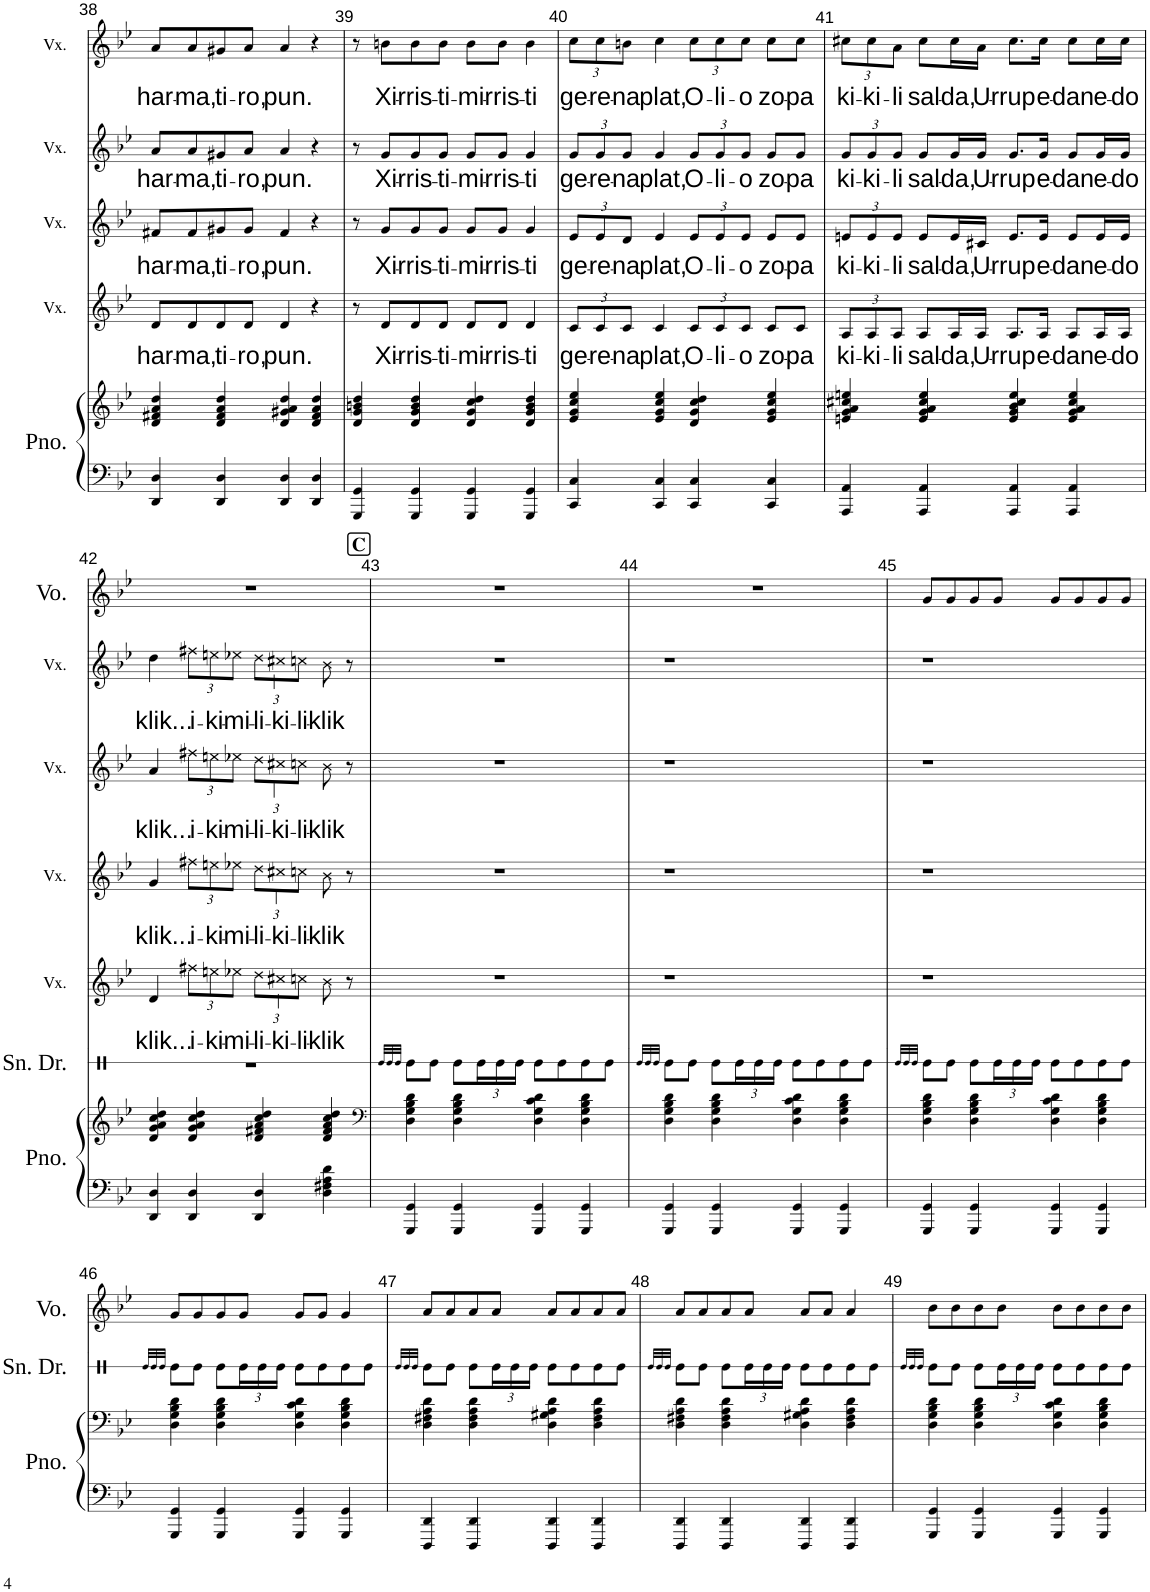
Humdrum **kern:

**kern	**kern	**kern	**text	**kern	**text	**kern	**text	**kern	**text	**kern
*part6	*part6	*part5	*part5	*part4	*part4	*part3	*part3	*part2	*part2	*part1
*staff7	*staff6	*staff5	*staff5	*staff4	*staff4	*staff3	*staff3	*staff2	*staff2	*staff1
*I"Piano	*	*I"Voix	*	*I"Voix	*	*I"Voix	*	*I"Voix	*	*I"Voice
*I'Pno.	*	*I'Vx.	*	*I'Vx.	*	*I'Vx.	*	*I'Vx.	*	*I'Vo.
!!LO:PB:g=z
*clefF4	*clefG2	*clefG2	*	*clefG2	*	*clefG2	*	*clefG2	*	*clefG2
*k[b-e-]	*k[b-e-]	*k[b-e-]	*	*k[b-e-]	*	*k[b-e-]	*	*k[b-e-]	*	*k[b-e-]
*M4/4	*M4/4	*M4/4	*	*M4/4	*	*M4/4	*	*M4/4	*	*M4/4
=38	=38	=38	=38	=38	=38	=38	=38	=38	=38	=38
!	!	!	!LO:LY:b	!	!LO:LY:b	!	!LO:LY:b	!	!LO:LY:b	!
4DD/ 4D/	4d/ 4f#X/ 4a/ 4dd/	8d/L	har-	8f#X/L	har-	8a/L	har-	8a/L	har-	1r
!	!	!	!LO:LY:b	!	!LO:LY:b	!	!LO:LY:b	!	!LO:LY:b	!
.	.	8d/	-ma,	8f#/	-ma,	8a/	-ma,	8a/	-ma,	.
!	!	!	!LO:LY:b	!	!LO:LY:b	!	!LO:LY:b	!	!LO:LY:b	!
4DD/ 4D/	4d/ 4f#/ 4a/ 4dd/	8d/	ti-	8g#X/	ti-	8g#X/	ti-	8g#X/	ti-	.
!	!	!	!LO:LY:b	!	!LO:LY:b	!	!LO:LY:b	!	!LO:LY:b	!
.	.	8d/J	-ro,	8g#/J	-ro,	8a/J	-ro,	8a/J	-ro,	.
!	!	!	!LO:LY:b	!	!LO:LY:b	!	!LO:LY:b	!	!LO:LY:b	!
4DD/ 4D/	4d/ 4g#X/ 4a/ 4dd/	4d/	pun.	4f#/	pun.	4a/	pun.	4a/	pun.	.
4DD/ 4D/	4d/ 4f#/ 4a/ 4dd/	4r	.	4r	.	4r	.	4r	.	.
=39	=39	=39	=39	=39	=39	=39	=39	=39	=39	=39
4GGG/ 4GG/	4d/ 4g/ 4bn/ 4dd/	8r	.	8r	.	8r	.	8r	.	1r
!	!	!	!LO:LY:b	!	!LO:LY:b	!	!LO:LY:b	!	!LO:LY:b	!
.	.	8d/L	Xi-	8g/L	Xi-	8g/L	Xi-	8bn\L	Xi-	.
!	!	!	!LO:LY:b	!	!LO:LY:b	!	!LO:LY:b	!	!LO:LY:b	!
4GGG/ 4GG/	4d/ 4g/ 4b/ 4dd/	8d/	-rris-	8g/	-rris-	8g/	-rris-	8b\	-rris-	.
!	!	!	!LO:LY:b	!	!LO:LY:b	!	!LO:LY:b	!	!LO:LY:b	!
.	.	8d/J	-ti-	8g/J	-ti-	8g/J	-ti-	8b\J	-ti-	.
!	!	!	!LO:LY:b	!	!LO:LY:b	!	!LO:LY:b	!	!LO:LY:b	!
4GGG/ 4GG/	4d/ 4g/ 4cc/ 4dd/	8d/L	-mi-	8g/L	-mi-	8g/L	-mi-	8b\L	-mi-	.
!	!	!	!LO:LY:b	!	!LO:LY:b	!	!LO:LY:b	!	!LO:LY:b	!
.	.	8d/J	-rris-	8g/J	-rris-	8g/J	-rris-	8b\J	-rris-	.
!	!	!	!LO:LY:b	!	!LO:LY:b	!	!LO:LY:b	!	!LO:LY:b	!
4GGG/ 4GG/	4d/ 4g/ 4b/ 4dd/	4d/	-ti	4g/	-ti	4g/	-ti	4b\	-ti	.
=40	=40	=40	=40	=40	=40	=40	=40	=40	=40	=40
*	*	*Xbrackettup	*	*	*	*	*	*	*	*
!	!	!	!LO:LY:b	!	!	!	!	!	!	!
*	*	*	*	*Xbrackettup	*	*	*	*	*	*
!	!	!	!	!	!LO:LY:b	!	!	!	!	!
*	*	*	*	*	*	*Xbrackettup	*	*	*	*
!	!	!	!	!	!	!	!LO:LY:b	!	!	!
*	*	*	*	*	*	*	*	*Xbrackettup	*	*
!	!	!	!	!	!	!	!	!	!LO:LY:b	!
4CC/ 4C/	4e-/ 4g/ 4cc/ 4ee-/	12c/L	ge-	12e-/L	ge-	12g/L	ge-	12cc\L	ge-	1r
!	!	!	!LO:LY:b	!	!LO:LY:b	!	!LO:LY:b	!	!LO:LY:b	!
.	.	12c/	-re-	12e-/	-re-	12g/	-re-	12cc\	-re-	.
!	!	!	!LO:LY:b	!	!LO:LY:b	!	!LO:LY:b	!	!LO:LY:b	!
.	.	12c/J	-na	12d/J	-na	12g/J	-na	12bn\J	-na	.
!	!	!	!LO:LY:b	!	!LO:LY:b	!	!LO:LY:b	!	!LO:LY:b	!
4CC/ 4C/	4e-/ 4g/ 4cc/ 4ee-/	4c/	plat,	4e-/	plat,	4g/	plat,	4cc\	plat,	.
!	!	!	!LO:LY:b	!	!LO:LY:b	!	!LO:LY:b	!	!LO:LY:b	!
4CC/ 4C/	4d/ 4g/ 4cc/ 4dd/	12c/L	O-	12e-/L	O-	12g/L	O-	12cc\L	O-	.
!	!	!	!LO:LY:b	!	!LO:LY:b	!	!LO:LY:b	!	!LO:LY:b	!
.	.	12c/	-li-	12e-/	-li-	12g/	-li-	12cc\	-li-	.
!	!	!	!LO:LY:b	!	!LO:LY:b	!	!LO:LY:b	!	!LO:LY:b	!
.	.	12c/J	-o	12e-/J	-o	12g/J	-o	12cc\J	-o	.
!	!	!	!LO:LY:b	!	!LO:LY:b	!	!LO:LY:b	!	!LO:LY:b	!
4CC/ 4C/	4e-/ 4g/ 4cc/ 4ee-/	8c/L	zo-	8e-/L	zo-	8g/L	zo-	8cc\L	zo-	.
!	!	!	!LO:LY:b	!	!LO:LY:b	!	!LO:LY:b	!	!LO:LY:b	!
.	.	8c/J	-pa	8e-/J	-pa	8g/J	-pa	8cc\J	-pa	.
=41	=41	=41	=41	=41	=41	=41	=41	=41	=41	=41
!	!	!	!LO:LY:b	!	!LO:LY:b	!	!LO:LY:b	!	!LO:LY:b	!
4AAA/ 4AA/	4en/ 4g/ 4a/ 4cc#X/ 4een/	12A/L	ki-	12en/L	ki-	12g/L	ki-	12cc#X\L	ki-	1r
!	!	!	!LO:LY:b	!	!LO:LY:b	!	!LO:LY:b	!	!LO:LY:b	!
.	.	12A/	-ki-	12e/	-ki-	12g/	-ki-	12cc#\	-ki-	.
!	!	!	!LO:LY:b	!	!LO:LY:b	!	!LO:LY:b	!	!LO:LY:b	!
.	.	12A/J	-li	12e/J	-li	12g/J	-li	12a\J	-li	.
!	!	!	!LO:LY:b	!	!LO:LY:b	!	!LO:LY:b	!	!LO:LY:b	!
4AAA/ 4AA/	4e/ 4g/ 4a/ 4cc#/ 4ee/	8A/L	sal-	8e/L	sal-	8g/L	sal-	8cc#\L	sal-	.
!	!	!	!LO:LY:b	!	!LO:LY:b	!	!LO:LY:b	!	!LO:LY:b	!
.	.	16A/L	-da,	16e/L	-da,	16g/L	-da,	16cc#\L	-da,	.
!	!	!	!LO:LY:b	!	!LO:LY:b	!	!LO:LY:b	!	!LO:LY:b	!
.	.	16A/JJ	U-	16c#X/JJ	U-	16g/JJ	U-	16a\JJ	U-	.
!	!	!	!LO:LY:b	!	!LO:LY:b	!	!LO:LY:b	!	!LO:LY:b	!
4AAA/ 4AA/	4e/ 4g/ 4b-/ 4cc#/ 4ee/	8.A/L	-rrup	8.e/L	-rrup	8.g/L	-rrup	8.cc#\L	-rrup	.
!	!	!	!LO:LY:b	!	!LO:LY:b	!	!LO:LY:b	!	!LO:LY:b	!
.	.	16A/Jk	e-	16e/Jk	e-	16g/Jk	e-	16cc#\Jk	e-	.
!	!	!	!LO:LY:b	!	!LO:LY:b	!	!LO:LY:b	!	!LO:LY:b	!
4AAA/ 4AA/	4e/ 4g/ 4a/ 4cc#/ 4ee/	8A/L	-dan	8e/L	-dan	8g/L	-dan	8cc#\L	-dan	.
!	!	!	!LO:LY:b	!	!LO:LY:b	!	!LO:LY:b	!	!LO:LY:b	!
.	.	16A/L	e-	16e/L	e-	16g/L	e-	16cc#\L	e-	.
!	!	!	!LO:LY:b	!	!LO:LY:b	!	!LO:LY:b	!	!LO:LY:b	!
.	.	16A/JJ	-do	16e/JJ	-do	16g/JJ	-do	16cc#\JJ	-do	.
!!LO:LB:g=z
=42	=42	=42	=42	=42	=42	=42	=42	=42	=42	=42
!	!	!	!LO:LY:b	!	!LO:LY:b	!	!LO:LY:b	!	!LO:LY:b	!
4DD/ 4D/	4d/ 4g/ 4a/ 4cc/ 4dd/	4d/	klik...	4g/	klik...	4a/	klik...	4dd\	klik...	1r
!	!	!	!LO:LY:b	!	!LO:LY:b	!	!LO:LY:b	!	!LO:LY:b	!
4DD/ 4D/	4d/ 4g/ 4a/ 4cc/ 4dd/	12ff#X\L	i-	12ff#X\L	i-	12ff#X\L	i-	12ff#X\L	i-	.
!	!	!	!LO:LY:b	!	!LO:LY:b	!	!LO:LY:b	!	!LO:LY:b	!
.	.	12een\	-ki-	12een\	-ki-	12een\	-ki-	12een\	-ki-	.
!	!	!	!LO:LY:b	!	!LO:LY:b	!	!LO:LY:b	!	!LO:LY:b	!
.	.	12ee-X\J	-mi-	12ee-X\J	-mi-	12ee-X\J	-mi-	12ee-X\J	-mi-	.
!	!	!	!LO:LY:b	!	!LO:LY:b	!	!LO:LY:b	!	!LO:LY:b	!
4DD/ 4D/	4d/ 4f#X/ 4a/ 4cc/ 4dd/	12dd\L	-li-	12dd\L	-li-	12dd\L	-li-	12dd\L	-li-	.
!	!	!	!LO:LY:b	!	!LO:LY:b	!	!LO:LY:b	!	!LO:LY:b	!
.	.	12cc#X\	-ki-	12cc#X\	-ki-	12cc#X\	-ki-	12cc#X\	-ki-	.
!	!	!	!LO:LY:b	!	!LO:LY:b	!	!LO:LY:b	!	!LO:LY:b	!
.	.	12ccn\J	-li-	12ccn\J	-li-	12ccn\J	-li-	12ccn\J	-li-	.
!	!	!	!LO:LY:b	!	!LO:LY:b	!	!LO:LY:b	!	!LO:LY:b	!
4D\ 4F#X\ 4A\ 4d\	4d/ 4f#/ 4a/ 4cc/ 4dd/	8b-\	-klik	8b-\	-klik	8b-\	-klik	8b-\	-klik	.
.	.	8r	.	8r	.	8r	.	8r	.	.
!!LO:REH:place=s1:a:B:cj:fs=14:t=C
=43	=43	=43	=43	=43	=43	=43	=43	=43	=43	=43
*	*clefF4	*	*	*	*	*	*	*	*	*
4GGG/ 4GG/	4D\ 4G\ 4B-\ 4d\	1r	.	1r	.	1r	.	1r	.	1r
4GGG/ 4GG/	4D\ 4G\ 4B-\ 4d\	.	.	.	.	.	.	.	.	.
4GGG/ 4GG/	4D\ 4G\ 4c\ 4d\	.	.	.	.	.	.	.	.	.
4GGG/ 4GG/	4D\ 4G\ 4B-\ 4d\	.	.	.	.	.	.	.	.	.
=44	=44	=44	=44	=44	=44	=44	=44	=44	=44	=44
4GGG/ 4GG/	4D\ 4G\ 4B-\ 4d\	1r	.	1r	.	1r	.	1r	.	1r
4GGG/ 4GG/	4D\ 4G\ 4B-\ 4d\	.	.	.	.	.	.	.	.	.
4GGG/ 4GG/	4D\ 4G\ 4c\ 4d\	.	.	.	.	.	.	.	.	.
4GGG/ 4GG/	4D\ 4G\ 4B-\ 4d\	.	.	.	.	.	.	.	.	.
=45	=45	=45	=45	=45	=45	=45	=45	=45	=45	=45
4GGG/ 4GG/	4D\ 4G\ 4B-\ 4d\	1r	.	1r	.	1r	.	1r	.	8g/L
.	.	.	.	.	.	.	.	.	.	8g/
4GGG/ 4GG/	4D\ 4G\ 4B-\ 4d\	.	.	.	.	.	.	.	.	8g/
.	.	.	.	.	.	.	.	.	.	8g/J
4GGG/ 4GG/	4D\ 4G\ 4c\ 4d\	.	.	.	.	.	.	.	.	8g/L
.	.	.	.	.	.	.	.	.	.	8g/
4GGG/ 4GG/	4D\ 4G\ 4B-\ 4d\	.	.	.	.	.	.	.	.	8g/
.	.	.	.	.	.	.	.	.	.	8g/J
!!LO:LB:g=z
=46	=46	=46	=46	=46	=46	=46	=46	=46	=46	=46
4GGG/ 4GG/	4D\ 4G\ 4B-\ 4d\	1r	.	1r	.	1r	.	1r	.	8g/L
.	.	.	.	.	.	.	.	.	.	8g/
4GGG/ 4GG/	4D\ 4G\ 4B-\ 4d\	.	.	.	.	.	.	.	.	8g/
.	.	.	.	.	.	.	.	.	.	8g/J
4GGG/ 4GG/	4D\ 4G\ 4c\ 4d\	.	.	.	.	.	.	.	.	8g/L
.	.	.	.	.	.	.	.	.	.	8g/J
4GGG/ 4GG/	4D\ 4G\ 4B-\ 4d\	.	.	.	.	.	.	.	.	4g/
=47	=47	=47	=47	=47	=47	=47	=47	=47	=47	=47
4DDD/ 4DD/	4D\ 4F#X\ 4A\ 4d\	1r	.	1r	.	1r	.	1r	.	8a/L
.	.	.	.	.	.	.	.	.	.	8a/
4DDD/ 4DD/	4D\ 4F#\ 4A\ 4d\	.	.	.	.	.	.	.	.	8a/
.	.	.	.	.	.	.	.	.	.	8a/J
4DDD/ 4DD/	4D\ 4G#X\ 4A\ 4d\	.	.	.	.	.	.	.	.	8a/L
.	.	.	.	.	.	.	.	.	.	8a/
4DDD/ 4DD/	4D\ 4F#\ 4A\ 4d\	.	.	.	.	.	.	.	.	8a/
.	.	.	.	.	.	.	.	.	.	8a/J
=48	=48	=48	=48	=48	=48	=48	=48	=48	=48	=48
4DDD/ 4DD/	4D\ 4F#X\ 4A\ 4d\	1r	.	1r	.	1r	.	1r	.	8a/L
.	.	.	.	.	.	.	.	.	.	8a/
4DDD/ 4DD/	4D\ 4F#\ 4A\ 4d\	.	.	.	.	.	.	.	.	8a/
.	.	.	.	.	.	.	.	.	.	8a/J
4DDD/ 4DD/	4D\ 4G#X\ 4A\ 4d\	.	.	.	.	.	.	.	.	8a/L
.	.	.	.	.	.	.	.	.	.	8a/J
4DDD/ 4DD/	4D\ 4F#\ 4A\ 4d\	.	.	.	.	.	.	.	.	4a/
=49	=49	=49	=49	=49	=49	=49	=49	=49	=49	=49
4GGG/ 4GG/	4D\ 4G\ 4B-\ 4d\	1r	.	1r	.	1r	.	1r	.	8b-\L
.	.	.	.	.	.	.	.	.	.	8b-\
4GGG/ 4GG/	4D\ 4G\ 4B-\ 4d\	.	.	.	.	.	.	.	.	8b-\
.	.	.	.	.	.	.	.	.	.	8b-\J
4GGG/ 4GG/	4D\ 4G\ 4c\ 4d\	.	.	.	.	.	.	.	.	8b-\L
.	.	.	.	.	.	.	.	.	.	8b-\
4GGG/ 4GG/	4D\ 4G\ 4B-\ 4d\	.	.	.	.	.	.	.	.	8b-\
.	.	.	.	.	.	.	.	.	.	8b-\J
=	=	=	=	=	=	=	=	=	=	=
*-	*-	*-	*-	*-	*-	*-	*-	*-	*-	*-
